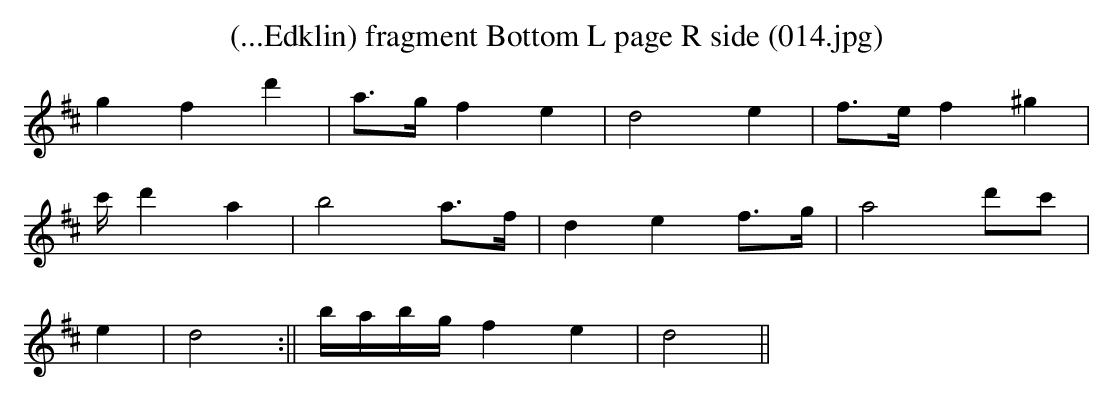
X:1.2
T:(...Edklin) fragment Bottom L page R side (014.jpg)
M:
L:1/8
K:D
g2f2d'2 | a>g f2e2 | d4e2 | f>e f2^g2 |
c'/ d'2a2 | b4 a>f | d2 e2 f>g |a4d'c'|
e2 | d4 :|| b/a/b/g/ f2 e2 | d4 ||
